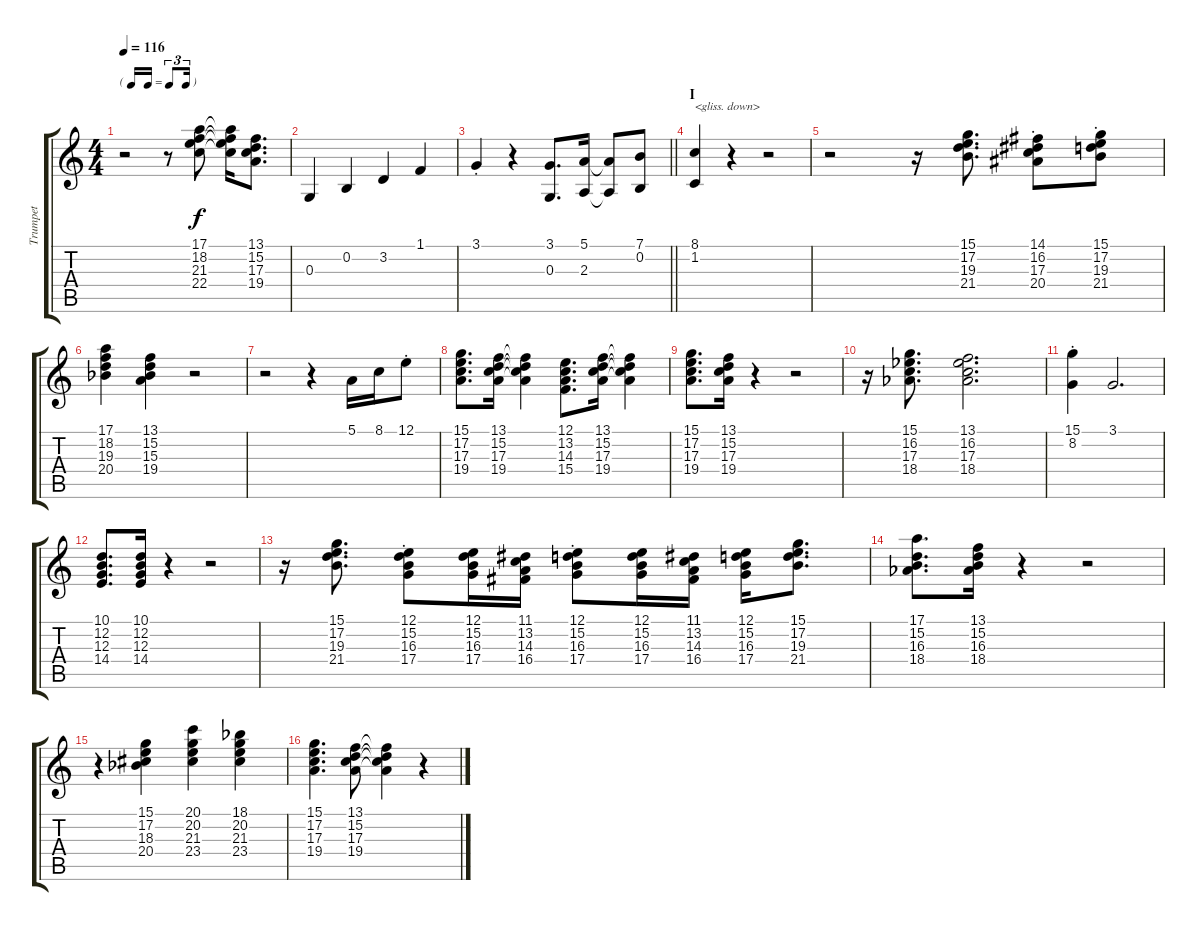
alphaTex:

\track ("Trumpet" "Trumpet") {instrument trumpet}
\staff {score tabs}
\tuning (E4 B3 G3 D3 A2 E2) {hide}
\ts (4 4)
\tf triplet16th
\tempo 116
\clef g2
\ks c
r.2{dy f} r.8 (17.1 18.2 21.3 22.4).8 (17.1{t} 18.2{t} 21.3{t} 22.4{t}).16 (13.1 15.2 17.3 19.4).8{d} |
0.3.4 0.2.4 3.2.4 1.1.4 |
\barLineRight lightlight
3.1{st}.4 r.4 (3.1 0.3).8{d} (5.1 2.3).16 (5.1{t} 2.3{t}).8 (7.1 0.2).8 |
\section ("" "I")
(8.1 1.2).4{txt "<gliss. down>"} r.4 r.2 |
r.2 r.16 (15.1 17.2 19.3 21.4).8{d} (14.1{st} 16.2{st} 17.3{st} 20.4{st}).8 (15.1{st} 17.2{st} 19.3{st} 21.4{st}).8 |
(17.1 18.2 19.3 20.4{acc b}).4 (13.1 15.2 15.3{acc b} 19.4).4 r.2 |
r.2 r.4 5.1.16 8.1.16 12.1{st}.8 |
(15.1 17.2 17.3 19.4).8{d} (13.1 15.2 17.3 19.4).16 (13.1{t} 15.2{t} 17.3{t} 19.4{t}).4 (12.1 13.2 14.3 15.4).8{d} (13.1 15.2 17.3 19.4).16 (13.1{t} 15.2{t} 17.3{t} 19.4{t}).4 |
(15.1 17.2 17.3 19.4).8{d} (13.1 15.2 17.3 19.4).16 r.4 r.2 |
r.16 (15.1 16.2{acc b} 17.3 18.4{acc b}).8{d} (13.1 16.2{acc b} 17.3 18.4{acc b}).2{d} |
(15.1{st} 8.2{st}).4 3.1.2{d} |
(10.1 12.2 12.3 14.4).8{d} (10.1 12.2 12.3 14.4).16 r.4 r.2 |
r.16 (15.1 17.2 19.3 21.4).8{d} (12.1{st} 15.2{st} 16.3{st} 17.4{st}).8 (12.1 15.2 16.3 17.4).16 (11.1 13.2 14.3 16.4).16 (12.1{st} 15.2{st} 16.3{st} 17.4{st}).8 (12.1 15.2 16.3 17.4).16 (11.1 13.2 14.3 16.4).16 (12.1 15.2 16.3 17.4).16 (15.1 17.2 19.3 21.4).8{d} |
(17.1 15.2 16.3 18.4{acc b}).8{d} (13.1 15.2 16.3 18.4{acc b}).16 r.4 r.2 |
r.4 (15.1 17.2 18.3 20.4{acc b}).4 (20.1 20.2 21.3 23.4).4 (18.1{acc b} 20.2 21.3 23.4).4 |
(15.1 17.2 17.3 19.4).4{d} (13.1 15.2 17.3 19.4).8 (13.1{t} 15.2{t} 17.3{t} 19.4{t}).4 r.4
